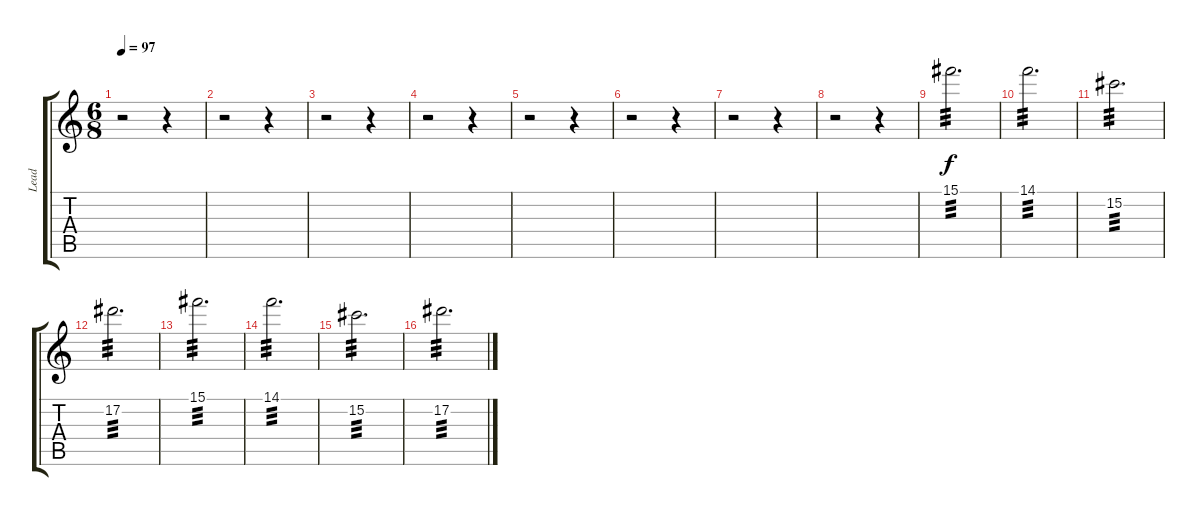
\track ("Lead" "Lead") {instrument electricguitarjazz}
\staff {score tabs}
\tuning (Eb4 Bb3 Gb3 Db3 Ab2 Eb2) {hide}
\ts (6 8)
\tempo 97
\clef g2
\ks c
r.2{dy f} r.4 |
r.2 r.4 |
r.2 r.4 |
r.2 r.4 |
r.2 r.4 |
r.2 r.4 |
r.2 r.4 |
r.2 r.4 |
15.1.2{d tp 3 instrument distortionguitar} |
14.1.2{d tp 3} |
15.2.2{d tp 3} |
17.2.2{d tp 3} |
15.1.2{d tp 3} |
14.1.2{d tp 3} |
15.2.2{d tp 3} |
17.2.2{d tp 3}
